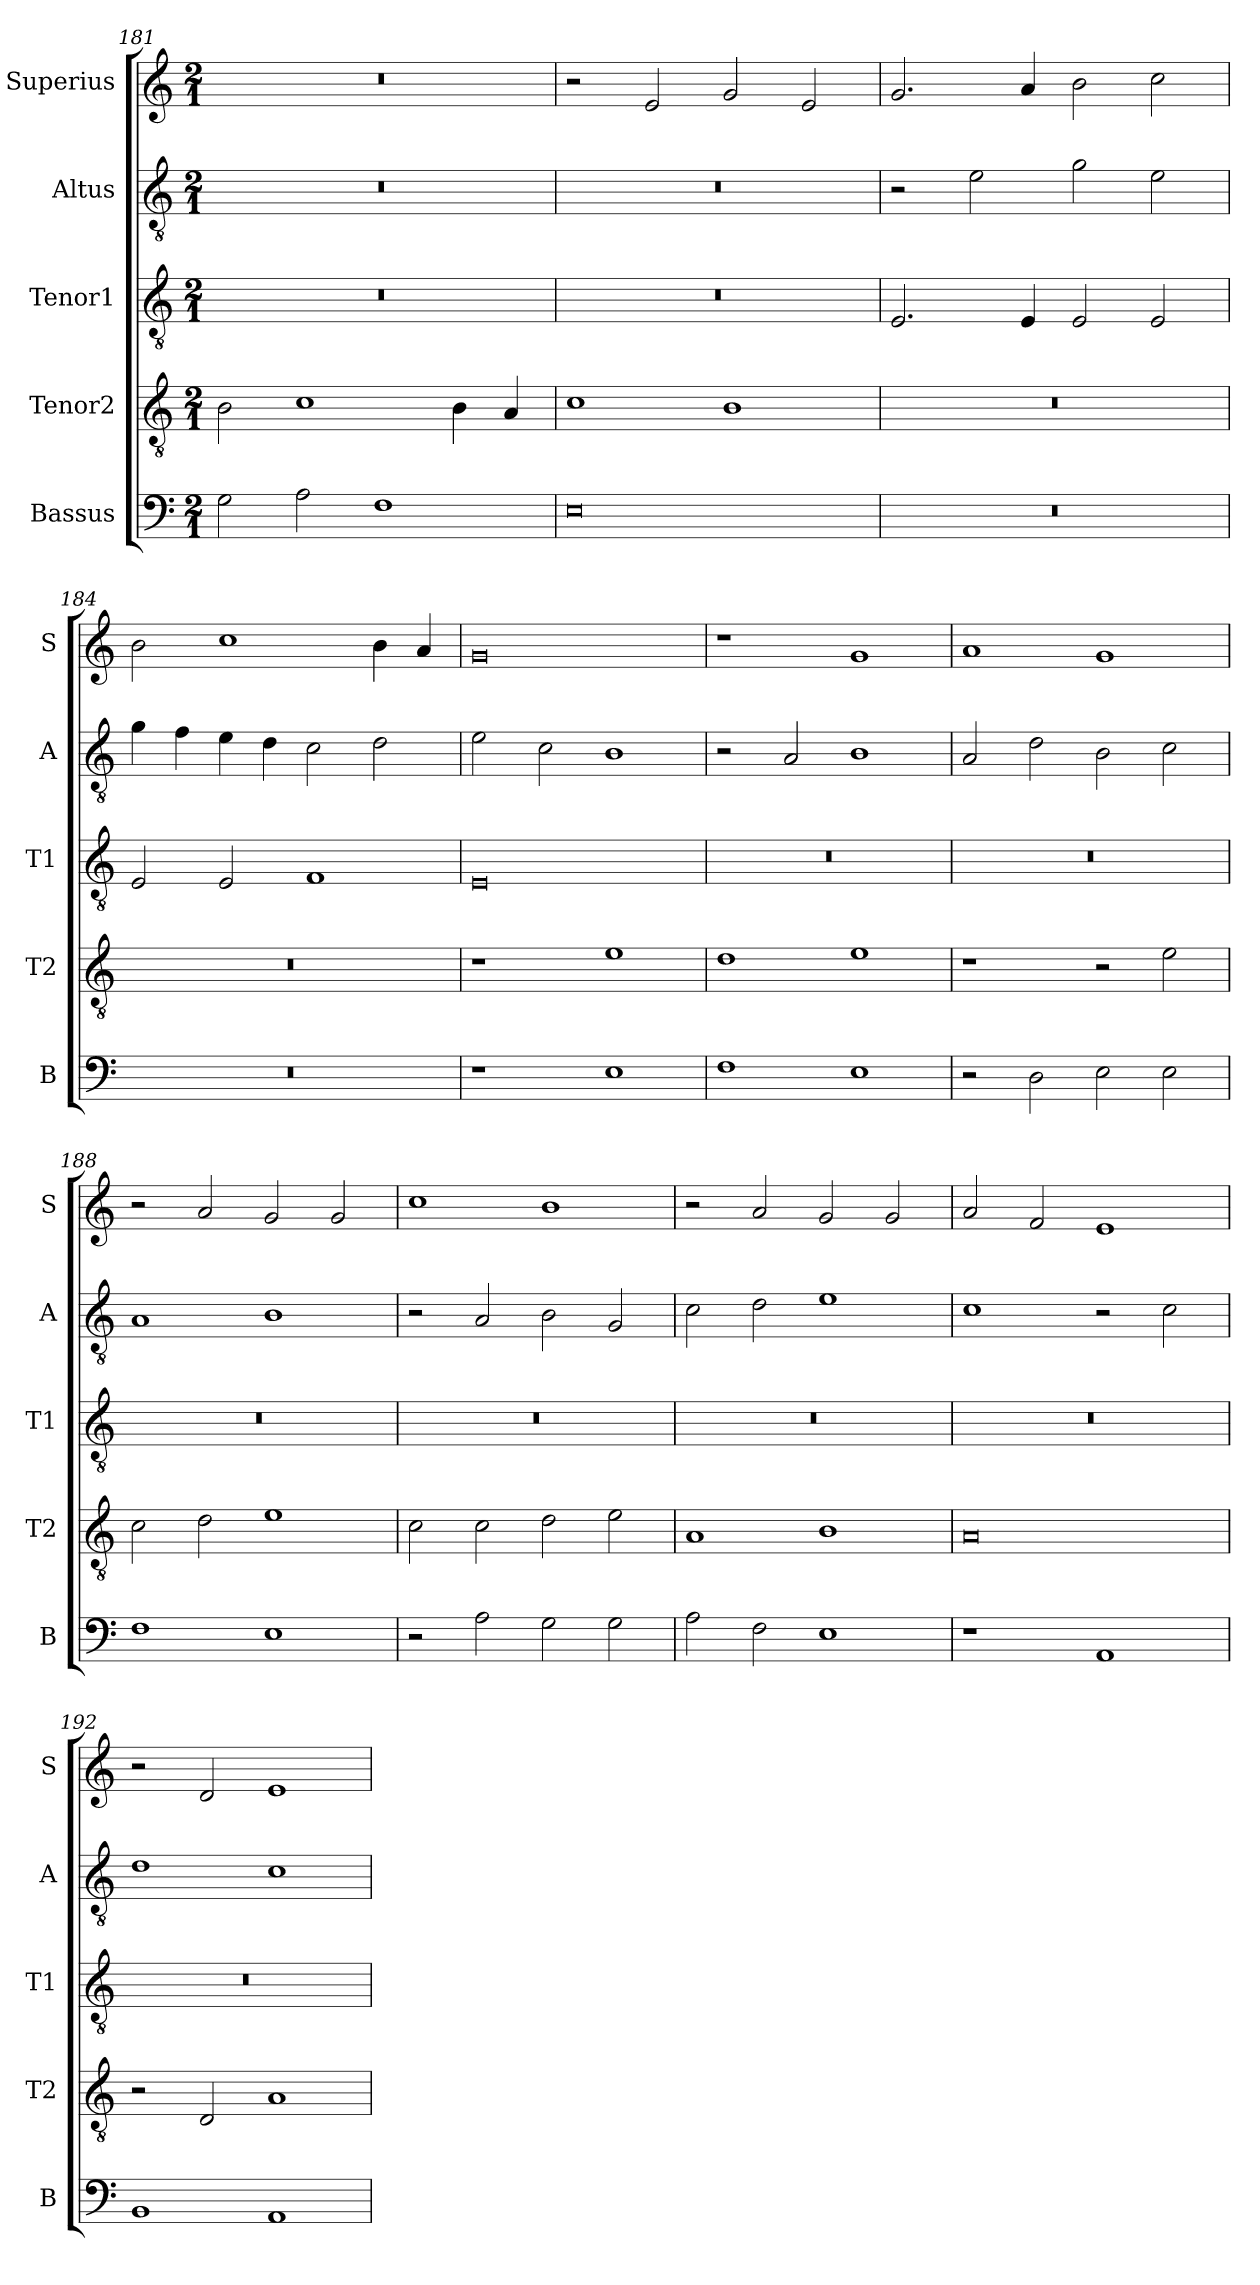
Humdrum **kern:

**kern	**kern	**kern	**kern	**kern
*part5	*part4	*part3	*part2	*part1
*staff5	*staff4	*staff3	*staff2	*staff1
*I"Bassus	*I"Tenor2	*I"Tenor1	*I"Altus	*I"Superius
*I'B	*I'T2	*I'T1	*I'A	*I'S
*clefF4	*clefGv2	*clefGv2	*clefGv2	*clefG2
*k[]	*k[]	*k[]	*k[]	*k[]
*M2/1	*M2/1	*M2/1	*M2/1	*M2/1
=181	=181	=181	=181	=181
2G\	2B\	0r	0r	0r
2A\	1c	.	.	.
1F	.	.	.	.
.	4B\	.	.	.
.	4A/	.	.	.
=182	=182	=182	=182	=182
0E	1c	0r	0r	2r
.	.	.	.	2e/
.	1B	.	.	2g/
.	.	.	.	2e/
=183	=183	=183	=183	=183
0r	0r	2.E/	2r	2.g/
.	.	.	2e\	.
.	.	4E/	.	4a/
.	.	2E/	2g\	2b\
.	.	2E/	2e\	2cc\
=184	=184	=184	=184	=184
0r	0r	2E/	4g\	2b\
.	.	.	4f\	.
.	.	2E/	4e\	1cc
.	.	.	4d\	.
.	.	1F	2c\	.
.	.	.	2d\	4b\
.	.	.	.	4a/
=185	=185	=185	=185	=185
1r	1r	0E	2e\	0g
.	.	.	2c\	.
1E	1e	.	1B	.
=186	=186	=186	=186	=186
1F	1d	0r	2r	1r
.	.	.	2A/	.
1E	1e	.	1B	1g
=187	=187	=187	=187	=187
2r	1r	0r	2A/	1a
2D\	.	.	2d\	.
2E\	2r	.	2B\	1g
2E\	2e\	.	2c\	.
=188	=188	=188	=188	=188
1F	2c\	0r	1A	2r
.	2d\	.	.	2a/
1E	1e	.	1B	2g/
.	.	.	.	2g/
=189	=189	=189	=189	=189
2r	2c\	0r	2r	1cc
2A\	2c\	.	2A/	.
2G\	2d\	.	2B\	1b
2G\	2e\	.	2G/	.
=190	=190	=190	=190	=190
2A\	1A	0r	2c\	2r
2F\	.	.	2d\	2a/
1E	1B	.	1e	2g/
.	.	.	.	2g/
=191	=191	=191	=191	=191
1r	0A	0r	1c	2a/
.	.	.	.	2f/
1AA	.	.	2r	1e
.	.	.	2c\	.
=192	=192	=192	=192	=192
1BB	2r	0r	1d	2r
.	2D/	.	.	2d/
1AA	1A	.	1c	1e
=	=	=	=	=
*-	*-	*-	*-	*-
